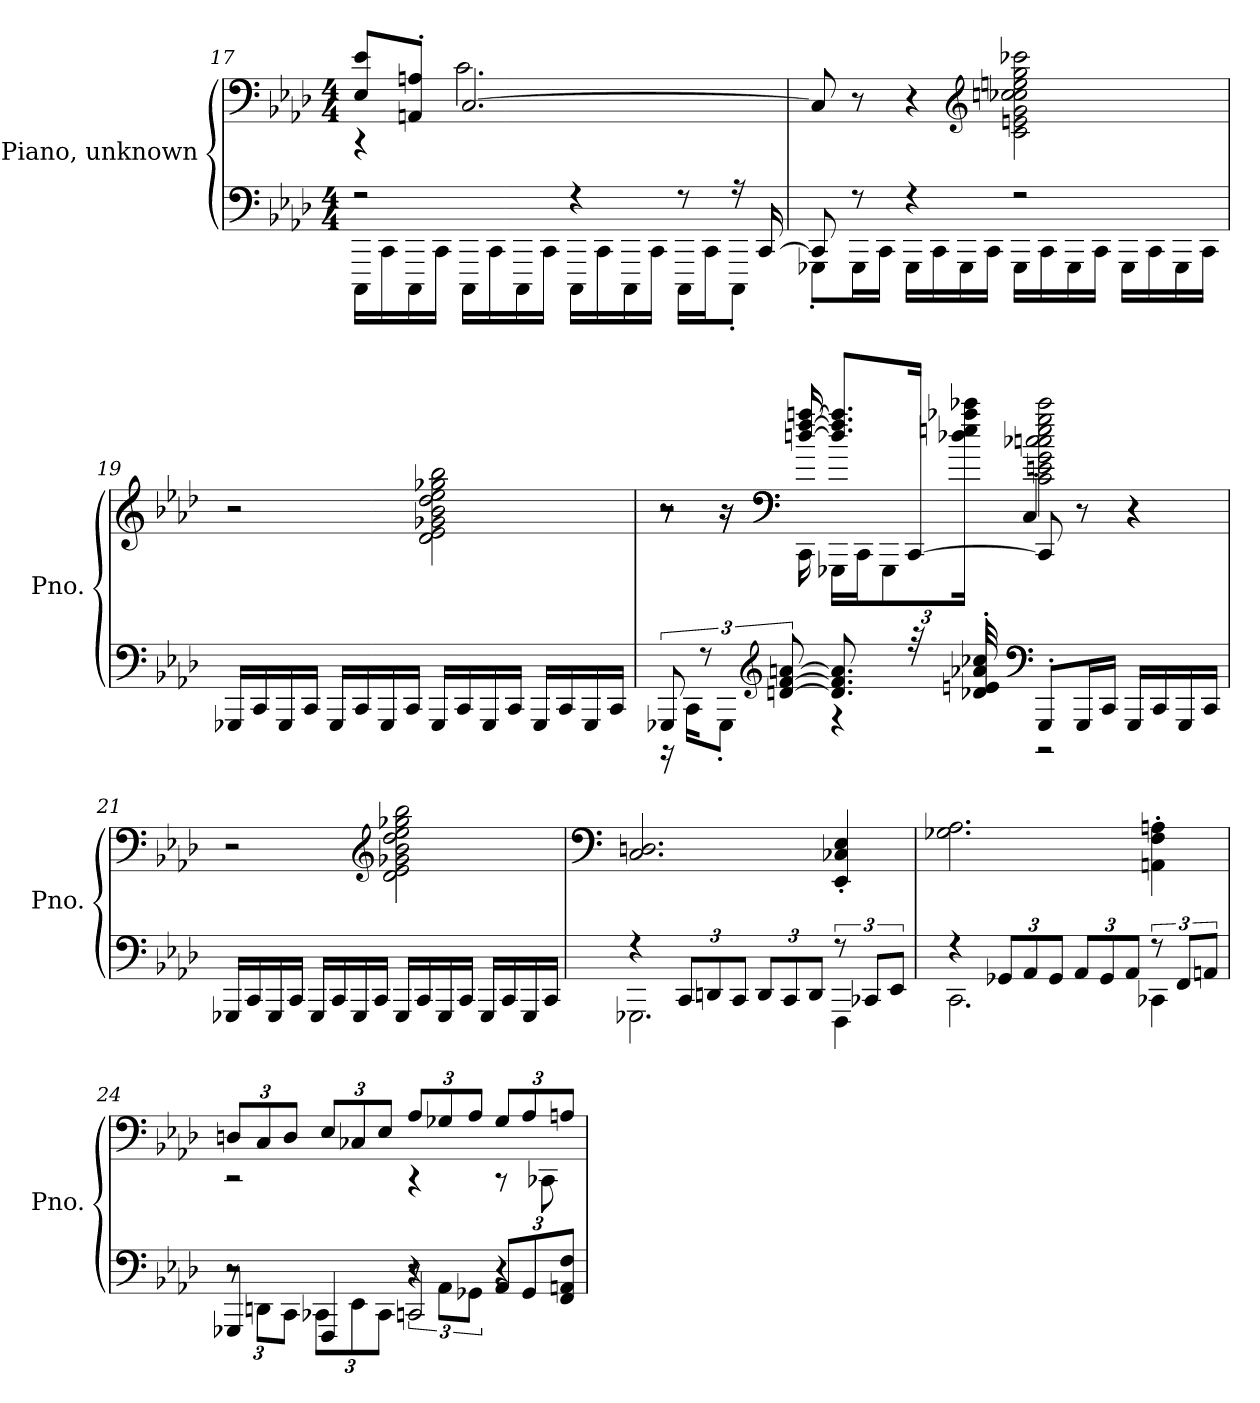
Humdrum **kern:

**kern	**kern
*part1	*part1
*staff2	*staff1
*I"Piano, unknown	*
*I'Pno.	*
!!LO:LB:g=z
*clefF4	*clefF4
*k[b-e-a-d-]	*k[b-e-a-d-]
*M4/4	*M4/4
=17	=17
*^	*^
2r	16CCC\LL	8E-/ 8e-/L	4r
.	16CC\	.	.
.	16CCC\	8AAn/' 8An/'J	.
.	16CC\JJ	.	.
.	16CCC\LL	[2.C/	2.c\
.	16CC\	.	.
.	16CCC\	.	.
.	16CC\JJ	.	.
4r	16CCC\LL	.	.
.	16CC\	.	.
.	16CCC\	.	.
.	16CC\JJ	.	.
8r	16CCC\LL	.	.
.	16CC\J	.	.
16r	8CCC'\J	.	.
[16CC/	.	.	.
*	*	*v	*v
!!LO:LB:g=z
=18	=18	=18
8CC/]	8GGG-X'\L	8C/]
8r	16GGG-\L	8r
.	16CC\JJ	.
4r	16GGG-\LL	4r
.	16CC\	.
.	16GGG-\	.
.	16CC\JJ	.
*	*	*clefG2
2r	16GGG-\LL	2c\ 2en\ 2g\ 2cc-X\ 2ccn\ 2een\ 2gg\ 2ccc-X\
.	16CC\	.
.	16GGG-\	.
.	16CC\JJ	.
.	16GGG-\LL	.
.	16CC\	.
.	16GGG-\	.
.	16CC\JJ	.
*v	*v	*
!!LO:PB:g=z
=19	=19
16GGG-X/LL	2r
16CC/	.
16GGG-/	.
16CC/JJ	.
16GGG-/LL	.
16CC/	.
16GGG-/	.
16CC/JJ	.
16GGG-/LL	2d-\ 2e-\ 2g-X\ 2b-\ 2dd-\ 2ee-\ 2gg-X\ 2bb-\
16CC/	.
16GGG-/	.
16CC/JJ	.
16GGG-/LL	.
16CC/	.
16GGG-/	.
16CC/JJ	.
!!LO:LB:g=z
=20	=20
*^	*^
*	*	*	*^
12GGG-X/	16r	8r	8r	2r
.	16CC\KL	.	.	.
12r	.	.	.	.
.	8GGG-'\J	16r	16r	.
*clefG2	*	*	*	*
[12dn/ [12f/ [12an/	.	.	.	.
*	*	*clefF4	*	*
.	.	[16ddn/ [16ff/ [16aan/	16CC\	.
8.d/] 8.f/] 8.a/]	4r	8.dd/] 8.ff/] 8.aa/]L	16GGG-X\LL	.
.	.	.	16CC\J	.
*	*	*	*Xbrackettup	*
.	.	.	12GGG-\	.
32r	.	[16CC/Jk	.	.
.	.	.	24dd-X\ 24een\ 24aa-X\ 24ccc-X\Jk	.
32d-X/' 32en/' 32a-X/' 32cc-X/'	.	.	.	.
*clefF4	*	*	*	*
8GGG-'/L	2r	8CC/]	2c\ 2en\ 2g\ 2cc-X\ 2ccn\ 2ee\ 2gg\ 2ccc-\	4C'/
16GGG-/L	.	8r	.	.
16CC/JJ	.	.	.	.
16GGG-/LL	.	4r	.	4r
16CC/	.	.	.	.
16GGG-/	.	.	.	.
16CC/JJ	.	.	.	.
*v	*v	*	*	*
*	*v	*v	*v
!!LO:LB:g=z
=21	=21
16GGG-X/LL	2r
16CC/	.
16GGG-/	.
16CC/JJ	.
16GGG-/LL	.
16CC/	.
16GGG-/	.
16CC/JJ	.
*	*clefG2
16GGG-/LL	2d-\ 2e-\ 2g-X\ 2b-\ 2dd-\ 2ee-\ 2gg-X\ 2bb-\
16CC/	.
16GGG-/	.
16CC/JJ	.
16GGG-/LL	.
16CC/	.
16GGG-/	.
16CC/JJ	.
=22	=22
*	*clefF4
*^	*
4r	2.GGG-X\	2.C/ 2.Dn/
*Xbrackettup	*	*
12CC/L	.	.
12DDn/	.	.
12CC/J	.	.
12DD/L	.	.
12CC/	.	.
12DD/J	.	.
*brackettup	*	*
12r	4FFF\	4EE-/' 4C-X/' 4E-/'
12CC-X/L	.	.
12EE-/J	.	.
!!LO:LB:g=z
=23	=23	=23
4r	2.CC\	2.G-X\ 2.A-\
*Xbrackettup	*	*
12GG-X/L	.	.
12AA-/	.	.
12GG-/J	.	.
12AA-/L	.	.
12GG-/	.	.
12AA-/J	.	.
*brackettup	*	*
12r	4CC-X\	4AAn\' 4F\' 4An\'
12FF/L	.	.
12AAn/J	.	.
=24	=24	=24
*	*^	*^
4GGG-X/	12r	2r	12Dn/L	2r
.	12DDn\L	.	12C/	.
.	12CC\J	.	12D/J	.
*	*Xbrackettup	*	*	*
4FFF/	12CC-X\L	.	12E-/L	.
.	12EE-\	.	12C-X/	.
.	12CC-\J	.	12E-/J	.
*	*brackettup	*	*	*
4r	12r	2CCn/	12A-/L	4r
.	12AA-\L	.	12G-X/	.
.	12GG-X\J	.	12A-/J	.
*Xbrackettup	*	*	*	*
12AA-/L	4r	.	12G-/L	8r
12GG-/	.	.	12A-/	.
.	.	.	.	8CC-X\
12FF/ 12AAn/ 12F/J	.	.	12An/J	.
*v	*v	*v	*	*
*	*v	*v
=	=
*-	*-
